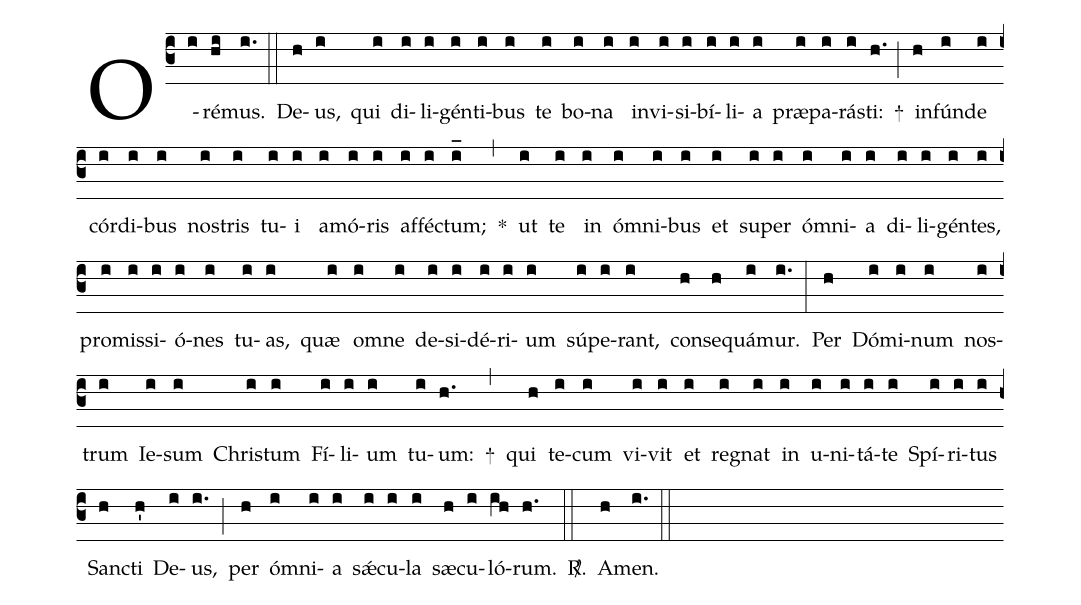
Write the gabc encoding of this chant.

%%
(c3)
O(i)ré(hi)mus.(i.) (::)

De(h)us,(i) qui(i) di(i)li(i)gén(i)ti(i)bus(i) te(i) bo(i)na(i) in(i)vi(i)si(i)bí(i)li(i)a(i) præ(i)pa(i)rás(i)ti:(h.) +(;)
in(h)fún(i)de(i) cór(i)di(i)bus(i) nos(i)tris(i) tu(i)i(i) a(i)mó(i)ris(i) af(i)féc(i)tum;(i_) *(,)
ut(i) te(i) in(i) óm(i)ni(i)bus(i) et(i) su(i)per(i) óm(i)ni(i)a(i) di(i)li(i)gén(i)tes,(i) pro(i)mis(i)si(i)ó(i)nes(i) tu(i)as,(i) quæ(i) om(i)ne(i) de(i)si(i)dé(i)ri(i)um(i) sú(i)pe(i)rant,(i) con(h)se(h)quá(i)mur.(i.) (:)

Per(h) Dó(i)mi(i)num(i) nos(i)trum(i) Ie(i)sum(i) Chris(i)tum(i) Fí(i)li(i)um(i) tu(i)um:(h.) +(,)
qui(h) te(i)cum(i) vi(i)vit(i) et(i) reg(i)nat(i) in(i) u(i)ni(i)tá(i)te(i) Spí(i)ri(i)tus(i) San(h)cti(h') De(i)us,(i.) (;)
per(h) óm(i)ni(i)a(i) sǽ(i)cu(i)la(i) sæ(h)cu(i)ló(ih)rum.(h.) <sp>R/</sp>.(::)
A(h)men.(i.) (::)
